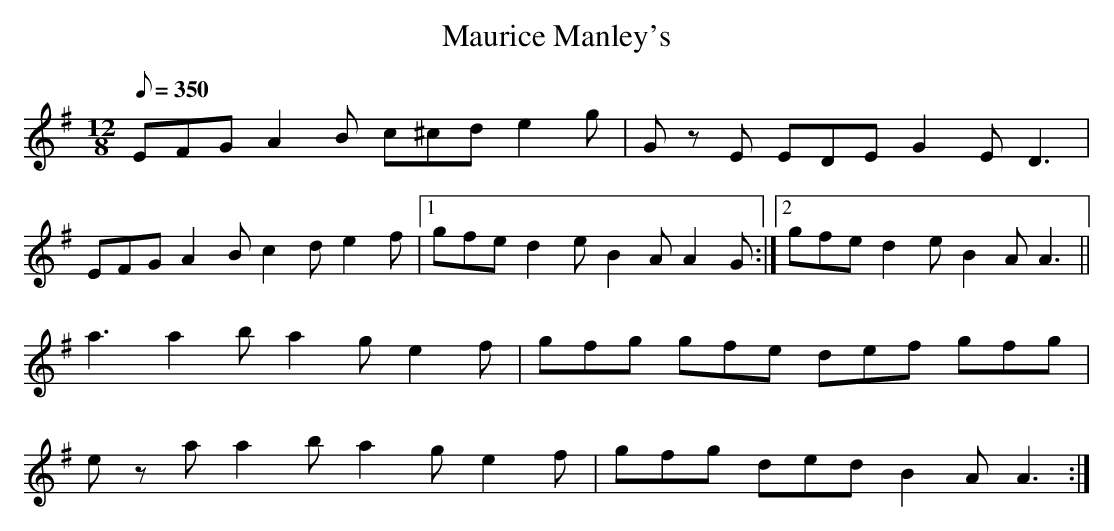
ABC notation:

X:1
T: Maurice Manley's
L: 1/8
Q: 350
M: 12/8
K: G
EFG A2B c^cd e2g|G z E EDE G2E D3|
EFG A2B c2d e2f|1 gfe d2e B2A A2G :|2\
gfe d2e B2A A3||
a3 a2b a2g e2f|gfg gfe def gfg|
e z a a2b a2g e2f|gfg ded B2A A3 :|
